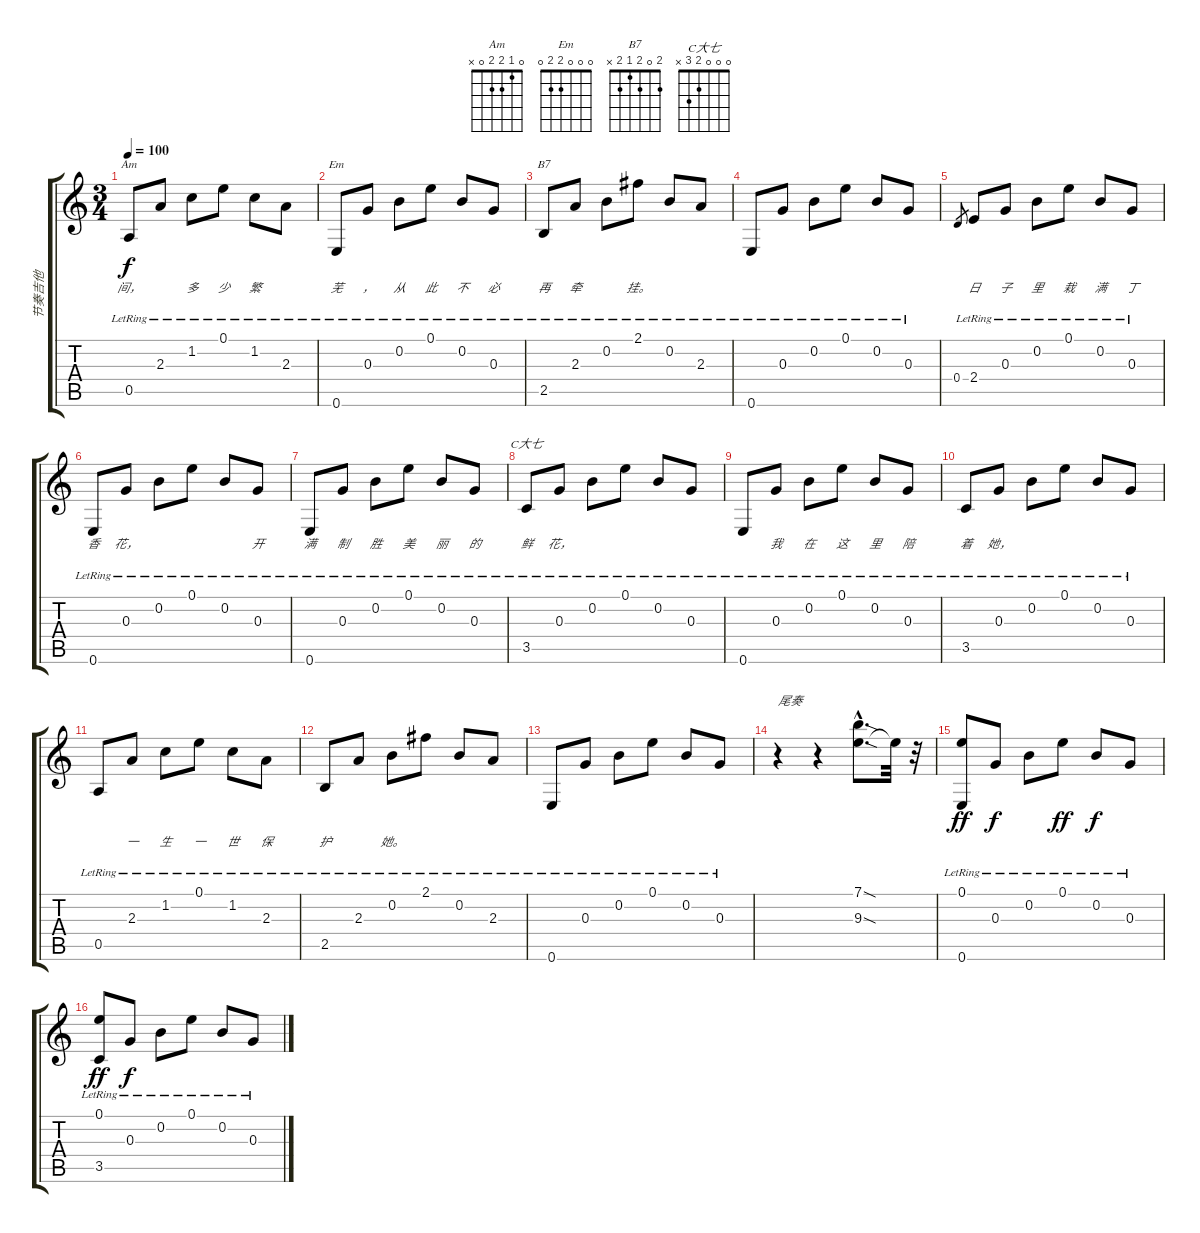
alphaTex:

\track ("节奏吉他" "节奏吉他") {instrument acousticguitarsteel}
\staff {score tabs}
\tuning (E4 B3 G3 D3 A2 E2) {hide}
\chord ("Am" 0 1 2 2 0 x)
\chord ("Em" 0 0 0 2 2 0)
\chord ("B7" 2 0 2 1 2 x)
\chord ("C大七" 0 0 0 2 3 x)
\ts (3 4)
\tempo 100
\clef g2
\ks c
0.5{lr}.8{ch "Am" lyrics (0 "间，") lyrics (1 "") lyrics (2 "") lyrics (3 "") lyrics (4 "") dy f} 2.3{lr}.8{lyrics (0 "") lyrics (1 "") lyrics (2 "") lyrics (3 "") lyrics (4 "")} 1.2{lr}.8{lyrics (0 "多") lyrics (1 "") lyrics (2 "") lyrics (3 "") lyrics (4 "")} 0.1{lr}.8{lyrics (0 "少") lyrics (1 "") lyrics (2 "") lyrics (3 "") lyrics (4 "")} 1.2{lr}.8{lyrics (0 "繁") lyrics (1 "") lyrics (2 "") lyrics (3 "") lyrics (4 "")} 2.3{lr}.8{lyrics (0 "") lyrics (1 "") lyrics (2 "") lyrics (3 "") lyrics (4 "")} |
0.6{lr}.8{ch "Em" lyrics (0 "芜") lyrics (1 "") lyrics (2 "") lyrics (3 "") lyrics (4 "")} 0.3{lr}.8{lyrics (0 "，") lyrics (1 "") lyrics (2 "") lyrics (3 "") lyrics (4 "")} 0.2{lr}.8{lyrics (0 "从") lyrics (1 "") lyrics (2 "") lyrics (3 "") lyrics (4 "")} 0.1{lr}.8{lyrics (0 "此") lyrics (1 "") lyrics (2 "") lyrics (3 "") lyrics (4 "")} 0.2{lr}.8{lyrics (0 "不") lyrics (1 "") lyrics (2 "") lyrics (3 "") lyrics (4 "")} 0.3{lr}.8{lyrics (0 "必") lyrics (1 "") lyrics (2 "") lyrics (3 "") lyrics (4 "")} |
2.5{lr}.8{ch "B7" lyrics (0 "再") lyrics (1 "") lyrics (2 "") lyrics (3 "") lyrics (4 "")} 2.3{lr}.8{lyrics (0 "牵") lyrics (1 "") lyrics (2 "") lyrics (3 "") lyrics (4 "")} 0.2{lr}.8{lyrics (0 "") lyrics (1 "") lyrics (2 "") lyrics (3 "") lyrics (4 "")} 2.1{lr}.8{lyrics (0 "挂。") lyrics (1 "") lyrics (2 "") lyrics (3 "") lyrics (4 "")} 0.2{lr}.8{lyrics (0 "") lyrics (1 "") lyrics (2 "") lyrics (3 "") lyrics (4 "")} 2.3{lr}.8{lyrics (0 "") lyrics (1 "") lyrics (2 "") lyrics (3 "") lyrics (4 "")} |
0.6{lr}.8{lyrics (0 "") lyrics (1 "") lyrics (2 "") lyrics (3 "") lyrics (4 "")} 0.3{lr}.8{lyrics (0 "") lyrics (1 "") lyrics (2 "") lyrics (3 "") lyrics (4 "")} 0.2{lr}.8{lyrics (0 "") lyrics (1 "") lyrics (2 "") lyrics (3 "") lyrics (4 "")} 0.1{lr}.8{lyrics (0 "") lyrics (1 "") lyrics (2 "") lyrics (3 "") lyrics (4 "")} 0.2{lr}.8{lyrics (0 "") lyrics (1 "") lyrics (2 "") lyrics (3 "") lyrics (4 "")} 0.3{lr}.8{lyrics (0 "") lyrics (1 "") lyrics (2 "") lyrics (3 "") lyrics (4 "")} |
0.4.8{lyrics (0 "") lyrics (1 "") lyrics (2 "") lyrics (3 "") lyrics (4 "") gr} 2.4{lr}.8{lyrics (0 "日") lyrics (1 "") lyrics (2 "") lyrics (3 "") lyrics (4 "")} 0.3{lr}.8{lyrics (0 "子") lyrics (1 "") lyrics (2 "") lyrics (3 "") lyrics (4 "")} 0.2{lr}.8{lyrics (0 "里") lyrics (1 "") lyrics (2 "") lyrics (3 "") lyrics (4 "")} 0.1{lr}.8{lyrics (0 "栽") lyrics (1 "") lyrics (2 "") lyrics (3 "") lyrics (4 "")} 0.2{lr}.8{lyrics (0 "满") lyrics (1 "") lyrics (2 "") lyrics (3 "") lyrics (4 "")} 0.3{lr}.8{lyrics (0 "丁") lyrics (1 "") lyrics (2 "") lyrics (3 "") lyrics (4 "")} |
0.6{lr}.8{lyrics (0 "香") lyrics (1 "") lyrics (2 "") lyrics (3 "") lyrics (4 "")} 0.3{lr}.8{lyrics (0 "花，") lyrics (1 "") lyrics (2 "") lyrics (3 "") lyrics (4 "")} 0.2{lr}.8{lyrics (0 "") lyrics (1 "") lyrics (2 "") lyrics (3 "") lyrics (4 "")} 0.1{lr}.8{lyrics (0 "") lyrics (1 "") lyrics (2 "") lyrics (3 "") lyrics (4 "")} 0.2{lr}.8{lyrics (0 "") lyrics (1 "") lyrics (2 "") lyrics (3 "") lyrics (4 "")} 0.3{lr}.8{lyrics (0 "开") lyrics (1 "") lyrics (2 "") lyrics (3 "") lyrics (4 "")} |
0.6{lr}.8{lyrics (0 "满") lyrics (1 "") lyrics (2 "") lyrics (3 "") lyrics (4 "")} 0.3{lr}.8{lyrics (0 "制") lyrics (1 "") lyrics (2 "") lyrics (3 "") lyrics (4 "")} 0.2{lr}.8{lyrics (0 "胜") lyrics (1 "") lyrics (2 "") lyrics (3 "") lyrics (4 "")} 0.1{lr}.8{lyrics (0 "美") lyrics (1 "") lyrics (2 "") lyrics (3 "") lyrics (4 "")} 0.2{lr}.8{lyrics (0 "丽") lyrics (1 "") lyrics (2 "") lyrics (3 "") lyrics (4 "")} 0.3{lr}.8{lyrics (0 "的") lyrics (1 "") lyrics (2 "") lyrics (3 "") lyrics (4 "")} |
3.5{lr}.8{ch "C大七" lyrics (0 "鲜") lyrics (1 "") lyrics (2 "") lyrics (3 "") lyrics (4 "")} 0.3{lr}.8{lyrics (0 "花，") lyrics (1 "") lyrics (2 "") lyrics (3 "") lyrics (4 "")} 0.2{lr}.8{lyrics (0 "") lyrics (1 "") lyrics (2 "") lyrics (3 "") lyrics (4 "")} 0.1{lr}.8{lyrics (0 "") lyrics (1 "") lyrics (2 "") lyrics (3 "") lyrics (4 "")} 0.2{lr}.8{lyrics (0 "") lyrics (1 "") lyrics (2 "") lyrics (3 "") lyrics (4 "")} 0.3{lr}.8{lyrics (0 "") lyrics (1 "") lyrics (2 "") lyrics (3 "") lyrics (4 "")} |
0.6{lr}.8{lyrics (0 "") lyrics (1 "") lyrics (2 "") lyrics (3 "") lyrics (4 "")} 0.3{lr}.8{lyrics (0 "我") lyrics (1 "") lyrics (2 "") lyrics (3 "") lyrics (4 "")} 0.2{lr}.8{lyrics (0 "在") lyrics (1 "") lyrics (2 "") lyrics (3 "") lyrics (4 "")} 0.1{lr}.8{lyrics (0 "这") lyrics (1 "") lyrics (2 "") lyrics (3 "") lyrics (4 "")} 0.2{lr}.8{lyrics (0 "里") lyrics (1 "") lyrics (2 "") lyrics (3 "") lyrics (4 "")} 0.3{lr}.8{lyrics (0 "陪") lyrics (1 "") lyrics (2 "") lyrics (3 "") lyrics (4 "")} |
3.5{lr}.8{lyrics (0 "着") lyrics (1 "") lyrics (2 "") lyrics (3 "") lyrics (4 "")} 0.3{lr}.8{lyrics (0 "她，") lyrics (1 "") lyrics (2 "") lyrics (3 "") lyrics (4 "")} 0.2{lr}.8{lyrics (0 "") lyrics (1 "") lyrics (2 "") lyrics (3 "") lyrics (4 "")} 0.1{lr}.8{lyrics (0 "") lyrics (1 "") lyrics (2 "") lyrics (3 "") lyrics (4 "")} 0.2{lr}.8{lyrics (0 "") lyrics (1 "") lyrics (2 "") lyrics (3 "") lyrics (4 "")} 0.3{lr}.8{lyrics (0 "") lyrics (1 "") lyrics (2 "") lyrics (3 "") lyrics (4 "")} |
0.5{lr}.8{lyrics (0 "") lyrics (1 "") lyrics (2 "") lyrics (3 "") lyrics (4 "")} 2.3{lr}.8{lyrics (0 "一") lyrics (1 "") lyrics (2 "") lyrics (3 "") lyrics (4 "")} 1.2{lr}.8{lyrics (0 "生") lyrics (1 "") lyrics (2 "") lyrics (3 "") lyrics (4 "")} 0.1{lr}.8{lyrics (0 "一") lyrics (1 "") lyrics (2 "") lyrics (3 "") lyrics (4 "")} 1.2{lr}.8{lyrics (0 "世") lyrics (1 "") lyrics (2 "") lyrics (3 "") lyrics (4 "")} 2.3{lr}.8{lyrics (0 "保") lyrics (1 "") lyrics (2 "") lyrics (3 "") lyrics (4 "")} |
2.5{lr}.8{lyrics (0 "护") lyrics (1 "") lyrics (2 "") lyrics (3 "") lyrics (4 "")} 2.3{lr}.8{lyrics (0 "") lyrics (1 "") lyrics (2 "") lyrics (3 "") lyrics (4 "")} 0.2{lr}.8{lyrics (0 "她。") lyrics (1 "") lyrics (2 "") lyrics (3 "") lyrics (4 "")} 2.1{lr}.8 0.2{lr}.8 2.3{lr}.8 |
0.6{lr}.8 0.3{lr}.8 0.2{lr}.8 0.1{lr}.8 0.2{lr}.8 0.3{lr}.8 |
r.4{txt "尾奏"} r.4 (7.1{sod hac} 9.3{sod hac}).8{d} 9.3{t}.32 r.32 |
(0.1{lr} 0.6{lr}).8{dy ff} 0.3{lr}.8{dy f} 0.2{lr}.8 0.1{lr}.8{dy ff} 0.2{lr}.8{dy f} 0.3{lr}.8 |
(0.1{lr} 3.5{lr}).8{dy ff} 0.3{lr}.8{dy f} 0.2{lr}.8 0.1{lr}.8 0.2{lr}.8 0.3{lr}.8
